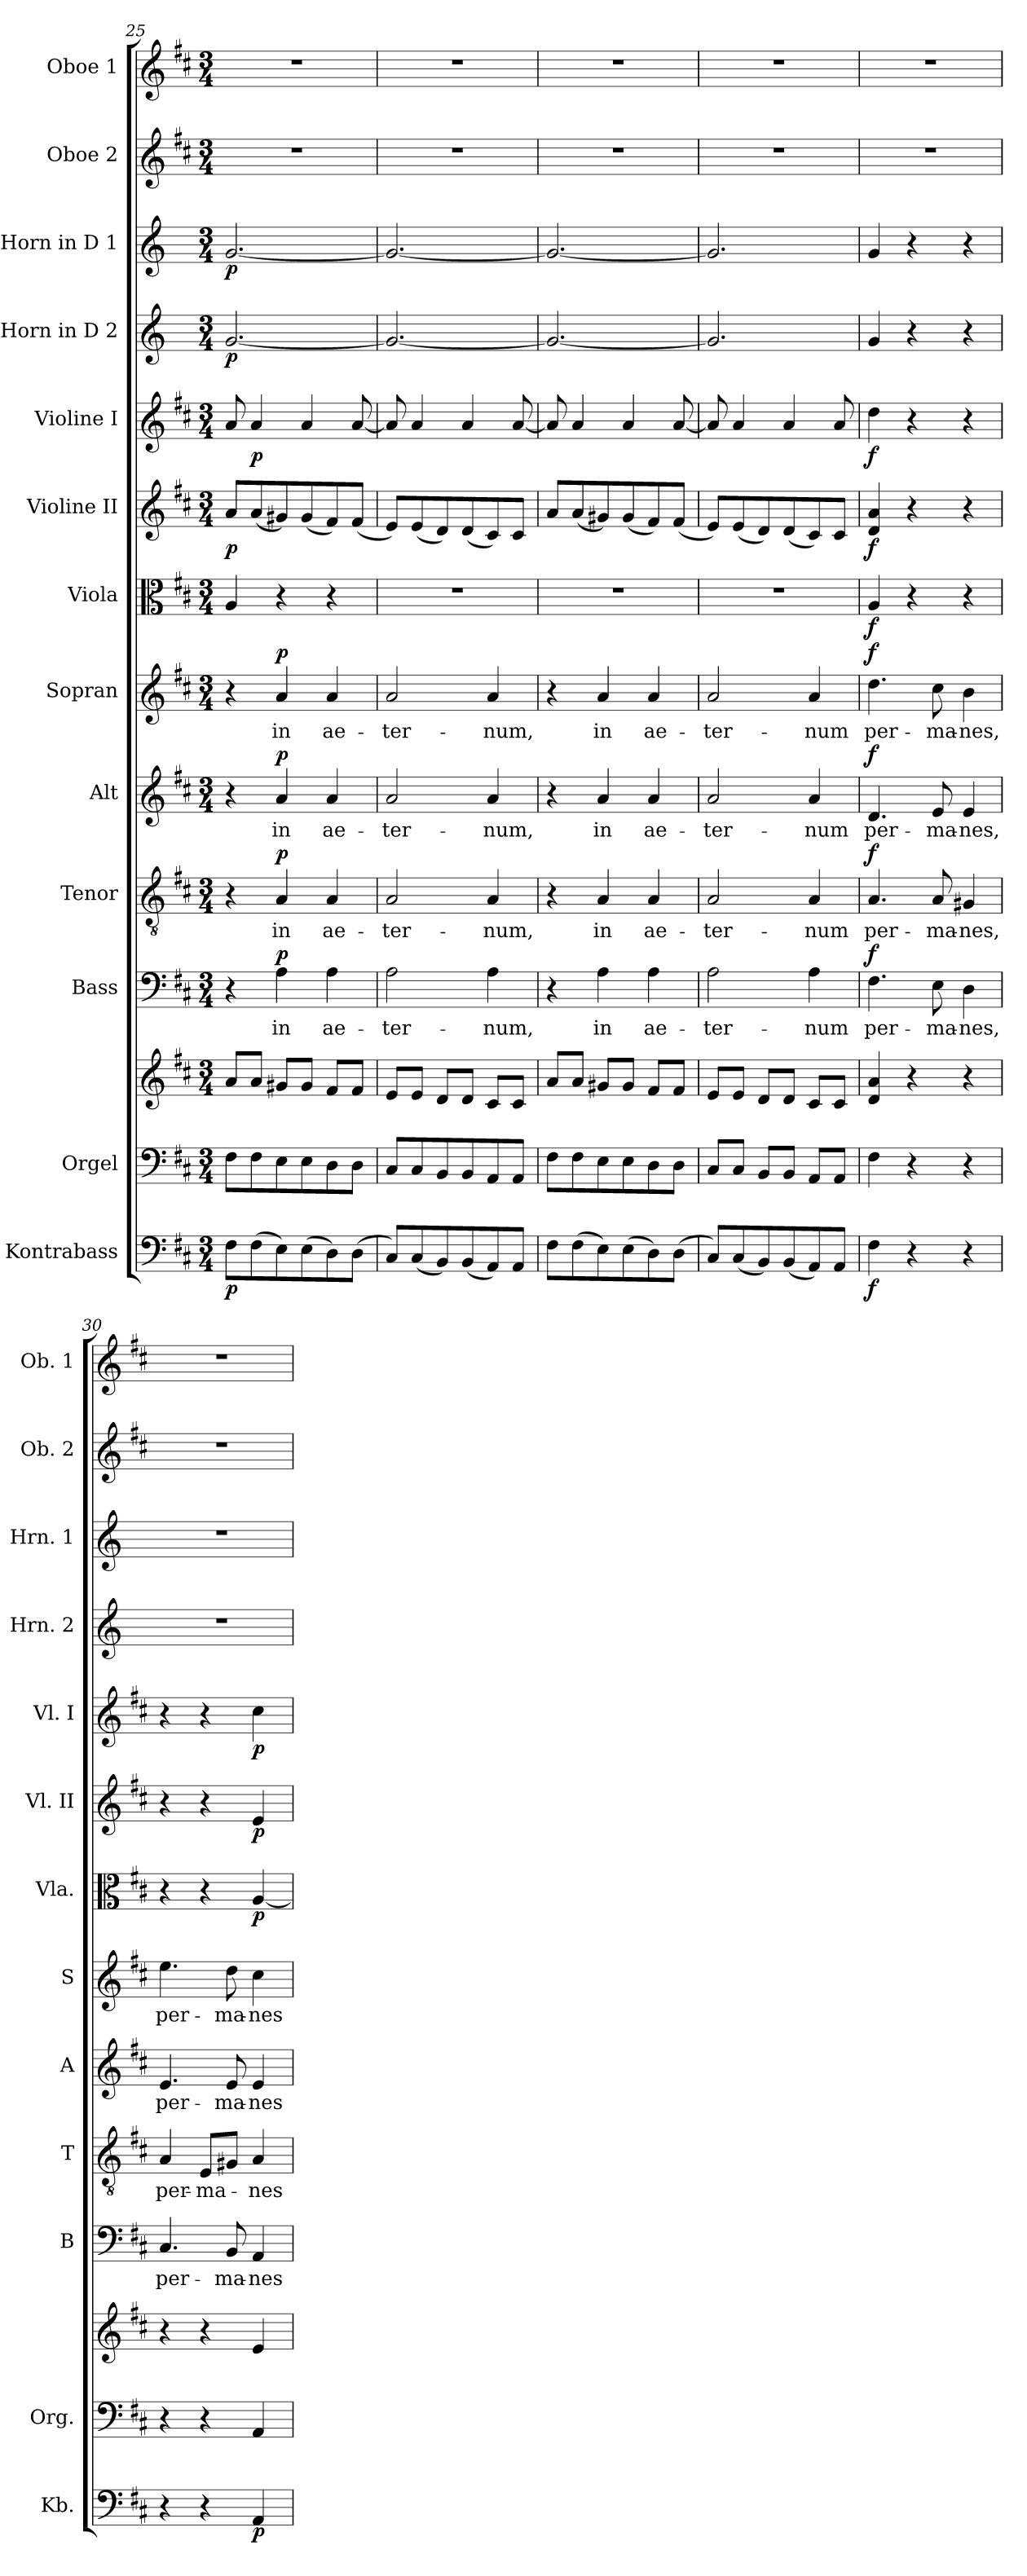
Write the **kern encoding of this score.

**kern	**dynam	**kern	**kern	**kern	**text	**dynam	**kern	**text	**dynam	**kern	**text	**dynam	**kern	**text	**dynam	**kern	**dynam	**kern	**dynam	**kern	**dynam	**kern	**dynam	**kern	**dynam	**kern	**kern
*part13	*part13	*part12	*part12	*part11	*part11	*part11	*part10	*part10	*part10	*part9	*part9	*part9	*part8	*part8	*part8	*part7	*part7	*part6	*part6	*part5	*part5	*part4	*part4	*part3	*part3	*part2	*part1
*staff14	*staff14	*staff13	*staff12	*staff11	*staff11	*staff11	*staff10	*staff10	*staff10	*staff9	*staff9	*staff9	*staff8	*staff8	*staff8	*staff7	*staff7	*staff6	*staff6	*staff5	*staff5	*staff4	*staff4	*staff3	*staff3	*staff2	*staff1
*I"Kontrabass	*	*I"Orgel	*	*I"Bass	*	*	*I"Tenor	*	*	*I"Alt	*	*	*I"Sopran	*	*	*I"Viola	*	*I"Violine II	*	*I"Violine I	*	*I"Horn in D 2	*	*I"Horn in D 1	*	*I"Oboe 2	*I"Oboe 1
*I'Kb.	*	*I'Org.	*	*I'B	*	*	*I'T	*	*	*I'A	*	*	*I'S	*	*	*I'Vla.	*	*I'Vl. II	*	*I'Vl. I	*	*I'Hrn. 2	*	*I'Hrn. 1	*	*I'Ob. 2	*I'Ob. 1
!!LO:PB:g=z
*clefF4	*	*clefF4	*clefG2	*clefF4	*	*	*clefGv2	*	*	*clefG2	*	*	*clefG2	*	*	*clefC3	*	*clefG2	*	*clefG2	*	*clefG2	*	*clefG2	*	*clefG2	*clefG2
*ITrd7c12	*	*	*	*	*	*	*	*	*	*	*	*	*	*	*	*	*	*	*	*	*	*ITrd-1c-2	*	*ITrd-1c-2	*	*	*
*k[f#c#]	*	*k[f#c#]	*k[f#c#]	*k[f#c#]	*	*	*k[f#c#]	*	*	*k[f#c#]	*	*	*k[f#c#]	*	*	*k[f#c#]	*	*k[f#c#]	*	*k[f#c#]	*	*k[f#c#]	*	*k[f#c#]	*	*k[f#c#]	*k[f#c#]
*D:	*	*D:	*D:	*D:	*	*	*D:	*	*	*D:	*	*	*D:	*	*	*D:	*	*D:	*	*D:	*	*D:	*	*D:	*	*D:	*D:
*M3/4	*	*M3/4	*M3/4	*M3/4	*	*	*M3/4	*	*	*M3/4	*	*	*M3/4	*	*	*M3/4	*	*M3/4	*	*M3/4	*	*M3/4	*	*M3/4	*	*M3/4	*M3/4
=25	=25	=25	=25	=25	=25	=25	=25	=25	=25	=25	=25	=25	=25	=25	=25	=25	=25	=25	=25	=25	=25	=25	=25	=25	=25	=25	=25
!	!LO:DY:b	!	!	!	!	!	!	!	!	!	!	!	!	!	!	!	!	!	!LO:DY:b	!	!	!	!LO:DY:b	!	!LO:DY:b	!	!
8FF#\L	p	8F#\L	8a/L	4r	.	.	4r	.	.	4r	.	.	4r	.	.	4A/	.	8a/L	p	8a/	.	[2.a/	p	[2.a/	p	2.r	2.r
!	!	!	!	!	!	!	!	!	!	!	!	!	!	!	!	!	!	!	!	!	!LO:DY:b	!	!	!	!	!	!
(>8FF#\	.	8F#\	8a/J	.	.	.	.	.	.	.	.	.	.	.	.	.	.	(<8a/	.	4a/	p	.	.	.	.	.	.
!	!	!	!	!	!LO:LY:b	!LO:DY:a	!	!LO:LY:b	!LO:DY:a	!	!LO:LY:b	!LO:DY:a	!	!LO:LY:b	!LO:DY:a	!	!	!	!	!	!	!	!	!	!	!	!
8EE\)	.	8E\	8g#X/L	4A\	in	p	4A/	in	p	4a/	in	p	4a/	in	p	4r	.	8g#X/)	.	.	.	.	.	.	.	.	.
(>8EE\	.	8E\	8g#/J	.	.	.	.	.	.	.	.	.	.	.	.	.	.	(<8g#/	.	4a/	.	.	.	.	.	.	.
!	!	!	!	!	!LO:LY:b	!	!	!LO:LY:b	!	!	!LO:LY:b	!	!	!LO:LY:b	!	!	!	!	!	!	!	!	!	!	!	!	!
8DD\)	.	8D\	8f#/L	4A\	ae-	.	4A/	ae-	.	4a/	ae-	.	4a/	ae-	.	4r	.	8f#/)	.	.	.	.	.	.	.	.	.
(>8DD\J	.	8D\J	8f#/J	.	.	.	.	.	.	.	.	.	.	.	.	.	.	(<8f#/J	.	[8a/	.	.	.	.	.	.	.
=26	=26	=26	=26	=26	=26	=26	=26	=26	=26	=26	=26	=26	=26	=26	=26	=26	=26	=26	=26	=26	=26	=26	=26	=26	=26	=26	=26
!	!	!	!	!	!LO:LY:b	!	!	!LO:LY:b	!	!	!LO:LY:b	!	!	!LO:LY:b	!	!	!	!	!	!	!	!	!	!	!	!	!
8CC#/L)	.	8C#/L	8e/L	2A\	-ter-	.	2A/	-ter-	.	2a/	-ter-	.	2a/	-ter-	.	2.r	.	8e/L)	.	8a/]	.	2.a/_	.	2.a/_	.	2.r	2.r
(<8CC#/	.	8C#/	8e/J	.	.	.	.	.	.	.	.	.	.	.	.	.	.	(<8e/	.	4a/	.	.	.	.	.	.	.
8BBB/)	.	8BB/	8d/L	.	.	.	.	.	.	.	.	.	.	.	.	.	.	8d/)	.	.	.	.	.	.	.	.	.
(<8BBB/	.	8BB/	8d/J	.	.	.	.	.	.	.	.	.	.	.	.	.	.	(<8d/	.	4a/	.	.	.	.	.	.	.
!	!	!	!	!	!LO:LY:b	!	!	!LO:LY:b	!	!	!LO:LY:b	!	!	!LO:LY:b	!	!	!	!	!	!	!	!	!	!	!	!	!
8AAA/)	.	8AA/	8c#/L	4A\	-num,	.	4A/	-num,	.	4a/	-num,	.	4a/	-num,	.	.	.	8c#/)	.	.	.	.	.	.	.	.	.
8AAA/J	.	8AA/J	8c#/J	.	.	.	.	.	.	.	.	.	.	.	.	.	.	8c#/J	.	[8a/	.	.	.	.	.	.	.
=27	=27	=27	=27	=27	=27	=27	=27	=27	=27	=27	=27	=27	=27	=27	=27	=27	=27	=27	=27	=27	=27	=27	=27	=27	=27	=27	=27
8FF#\L	.	8F#\L	8a/L	4r	.	.	4r	.	.	4r	.	.	4r	.	.	2.r	.	8a/L	.	8a/]	.	2.a/_	.	2.a/_	.	2.r	2.r
(>8FF#\	.	8F#\	8a/J	.	.	.	.	.	.	.	.	.	.	.	.	.	.	(<8a/	.	4a/	.	.	.	.	.	.	.
!	!	!	!	!	!LO:LY:b	!	!	!LO:LY:b	!	!	!LO:LY:b	!	!	!LO:LY:b	!	!	!	!	!	!	!	!	!	!	!	!	!
8EE\)	.	8E\	8g#X/L	4A\	in	.	4A/	in	.	4a/	in	.	4a/	in	.	.	.	8g#X/)	.	.	.	.	.	.	.	.	.
(>8EE\	.	8E\	8g#/J	.	.	.	.	.	.	.	.	.	.	.	.	.	.	(<8g#/	.	4a/	.	.	.	.	.	.	.
!	!	!	!	!	!LO:LY:b	!	!	!LO:LY:b	!	!	!LO:LY:b	!	!	!LO:LY:b	!	!	!	!	!	!	!	!	!	!	!	!	!
8DD\)	.	8D\	8f#/L	4A\	ae-	.	4A/	ae-	.	4a/	ae-	.	4a/	ae-	.	.	.	8f#/)	.	.	.	.	.	.	.	.	.
(>8DD\J	.	8D\J	8f#/J	.	.	.	.	.	.	.	.	.	.	.	.	.	.	(<8f#/J	.	[8a/	.	.	.	.	.	.	.
=28	=28	=28	=28	=28	=28	=28	=28	=28	=28	=28	=28	=28	=28	=28	=28	=28	=28	=28	=28	=28	=28	=28	=28	=28	=28	=28	=28
!	!	!	!	!	!LO:LY:b	!	!	!LO:LY:b	!	!	!LO:LY:b	!	!	!LO:LY:b	!	!	!	!	!	!	!	!	!	!	!	!	!
8CC#/L)	.	8C#/L	8e/L	2A\	-ter-	.	2A/	-ter-	.	2a/	-ter-	.	2a/	-ter-	.	2.r	.	8e/L)	.	8a/]	.	2.a/]	.	2.a/]	.	2.r	2.r
(<8CC#/	.	8C#/J	8e/J	.	.	.	.	.	.	.	.	.	.	.	.	.	.	(<8e/	.	4a/	.	.	.	.	.	.	.
8BBB/)	.	8BB/L	8d/L	.	.	.	.	.	.	.	.	.	.	.	.	.	.	8d/)	.	.	.	.	.	.	.	.	.
(<8BBB/	.	8BB/J	8d/J	.	.	.	.	.	.	.	.	.	.	.	.	.	.	(<8d/	.	4a/	.	.	.	.	.	.	.
!	!	!	!	!	!LO:LY:b	!	!	!LO:LY:b	!	!	!LO:LY:b	!	!	!LO:LY:b	!	!	!	!	!	!	!	!	!	!	!	!	!
8AAA/)	.	8AA/L	8c#/L	4A\	-num	.	4A/	-num	.	4a/	-num	.	4a/	-num	.	.	.	8c#/)	.	.	.	.	.	.	.	.	.
8AAA/J	.	8AA/J	8c#/J	.	.	.	.	.	.	.	.	.	.	.	.	.	.	8c#/J	.	8a/	.	.	.	.	.	.	.
=29	=29	=29	=29	=29	=29	=29	=29	=29	=29	=29	=29	=29	=29	=29	=29	=29	=29	=29	=29	=29	=29	=29	=29	=29	=29	=29	=29
!	!LO:DY:b	!	!	!	!LO:LY:b	!LO:DY:a	!	!LO:LY:b	!LO:DY:a	!	!LO:LY:b	!LO:DY:a	!	!LO:LY:b	!LO:DY:a	!	!LO:DY:b	!	!LO:DY:b	!	!LO:DY:b	!	!	!	!	!	!
4FF#\	f	4F#\	4d/ 4a/	4.F#\	per-	f	4.A/	per-	f	4.d/	per-	f	4.dd\	per-	f	4A/	f	4d/ 4a/	f	4dd\	f	4a/	.	4a/	.	2.r	2.r
4r	.	4r	4r	.	.	.	.	.	.	.	.	.	.	.	.	4r	.	4r	.	4r	.	4r	.	4r	.	.	.
!	!	!	!	!	!LO:LY:b	!	!	!LO:LY:b	!	!	!LO:LY:b	!	!	!LO:LY:b	!	!	!	!	!	!	!	!	!	!	!	!	!
.	.	.	.	8E\	-ma-	.	8A/	-ma-	.	8e/	-ma-	.	8cc#\	-ma-	.	.	.	.	.	.	.	.	.	.	.	.	.
!	!	!	!	!	!LO:LY:b	!	!	!LO:LY:b	!	!	!LO:LY:b	!	!	!LO:LY:b	!	!	!	!	!	!	!	!	!	!	!	!	!
4r	.	4r	4r	4D\	-nes,	.	4G#X/	-nes,	.	4e/	-nes,	.	4b\	-nes,	.	4r	.	4r	.	4r	.	4r	.	4r	.	.	.
=30	=30	=30	=30	=30	=30	=30	=30	=30	=30	=30	=30	=30	=30	=30	=30	=30	=30	=30	=30	=30	=30	=30	=30	=30	=30	=30	=30
!	!	!	!	!	!LO:LY:b	!	!	!LO:LY:b	!	!	!LO:LY:b	!	!	!LO:LY:b	!	!	!	!	!	!	!	!	!	!	!	!	!
4r	.	4r	4r	4.C#/	per-	.	4A/	per-	.	4.e/	per-	.	4.ee\	per-	.	4r	.	4r	.	4r	.	2.r	.	2.r	.	2.r	2.r
!	!	!	!	!	!	!	!	!LO:LY:b	!	!	!	!	!	!	!	!	!	!	!	!	!	!	!	!	!	!	!
4r	.	4r	4r	.	.	.	8E/L	-ma-	.	.	.	.	.	.	.	4r	.	4r	.	4r	.	.	.	.	.	.	.
!	!	!	!	!	!LO:LY:b	!	!	!	!	!	!LO:LY:b	!	!	!LO:LY:b	!	!	!	!	!	!	!	!	!	!	!	!	!
.	.	.	.	8BB/	-ma-	.	8G#X/J	.	.	8e/	-ma-	.	8dd\	-ma-	.	.	.	.	.	.	.	.	.	.	.	.	.
!	!LO:DY:b	!	!	!	!LO:LY:b	!	!	!LO:LY:b	!	!	!LO:LY:b	!	!	!LO:LY:b	!	!	!LO:DY:b	!	!LO:DY:b	!	!LO:DY:b	!	!	!	!	!	!
4AAA/	p	4AA/	4e/	4AA/	-nes	.	4A/	-nes	.	4e/	-nes	.	4cc#\	-nes	.	[4A/	p	4e/	p	4cc#\	p	.	.	.	.	.	.
=	=	=	=	=	=	=	=	=	=	=	=	=	=	=	=	=	=	=	=	=	=	=	=	=	=	=	=
*-	*-	*-	*-	*-	*-	*-	*-	*-	*-	*-	*-	*-	*-	*-	*-	*-	*-	*-	*-	*-	*-	*-	*-	*-	*-	*-	*-
